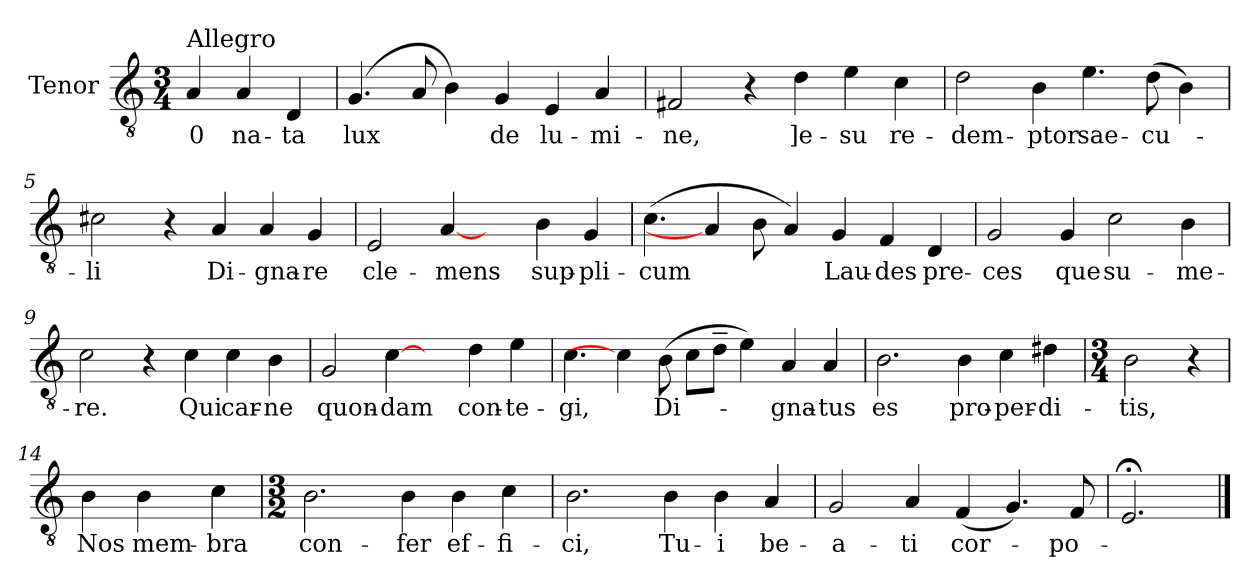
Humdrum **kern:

**kern	**text
*part1	*part1
*staff1	*staff1
*I"Tenor	*
*I'T	*
*clefGv2	*
*k[]	*
*C:	*
*M3/4	*
=1	=1
!LO:TX:a:t=Allegro	!
4A/	-0
4A/	na-
4D/	-ta
=2	=2
(4.G/	lux
8A/	.
4B\)	.
4G/	de
4E/	lu-
4A/	-mi-
=3	=3
2F#X/	-ne,
4r	.
4d\	]e-
4e\	-su
4c\	re-
=4	=4
2d\	-dem-
4B\	-ptor
4.e\	sae-
(8d\	-cu-
4B\)	.
=5	=5
2c#X\	-li
4r	.
4A/	Di-
4A/	-gna-
4G/	-re
!!LO:LB:g=z
=6	=6
2E/	cle-
[4A/	-mens
4ryy	.
4B\	sup-
4G/	-pli-
=7	=7
(4.c\	-cum
4A/]	.
8B\	.
4A/)	.
4G/	Lau-
4F/	-des
4D/	pre-
=8	=8
2G/	-ces
4G/	que
2c\	su-
4B\	-me-
=9	=9
2c\	-re.
4r	.
4c\	Qui
4c\	car-
4B\	-ne
=10	=10
2G/	quon-
[4c\	-dam
4ryy	.
4d\	con-
4e\	-te-
!!LO:LB:g=z
=11	=11
4.c\	-gi,
4c\]	.
(8B\	Di-
8c\L	.
8d~\J	.
4e\)	.
4A/	-gna-
4A/	-tus
=12	=12
2.B\	es
4B\	pro-
4c\	-per-
4d#X\	-di-
=13	=13
*M3/4	*
2B\	-tis,
4r	.
=14	=14
4B\	Nos
4B\	mem-
4c\	-bra
=15	=15
*M3/2	*
2.B\	con-
4B\	-fer
4B\	ef-
4c\	-fi-
=16	=16
2.B\	-ci,
4B\	Tu-
4B\	-i
4A/	be-
=17	=17
2G/	-a-
4A/	-ti
(4F/	cor-
4.G/)	.
8F/	-po-
!!LO:LB:g=z
=18	=18
2.E;</	.
==	==
*-	*-
